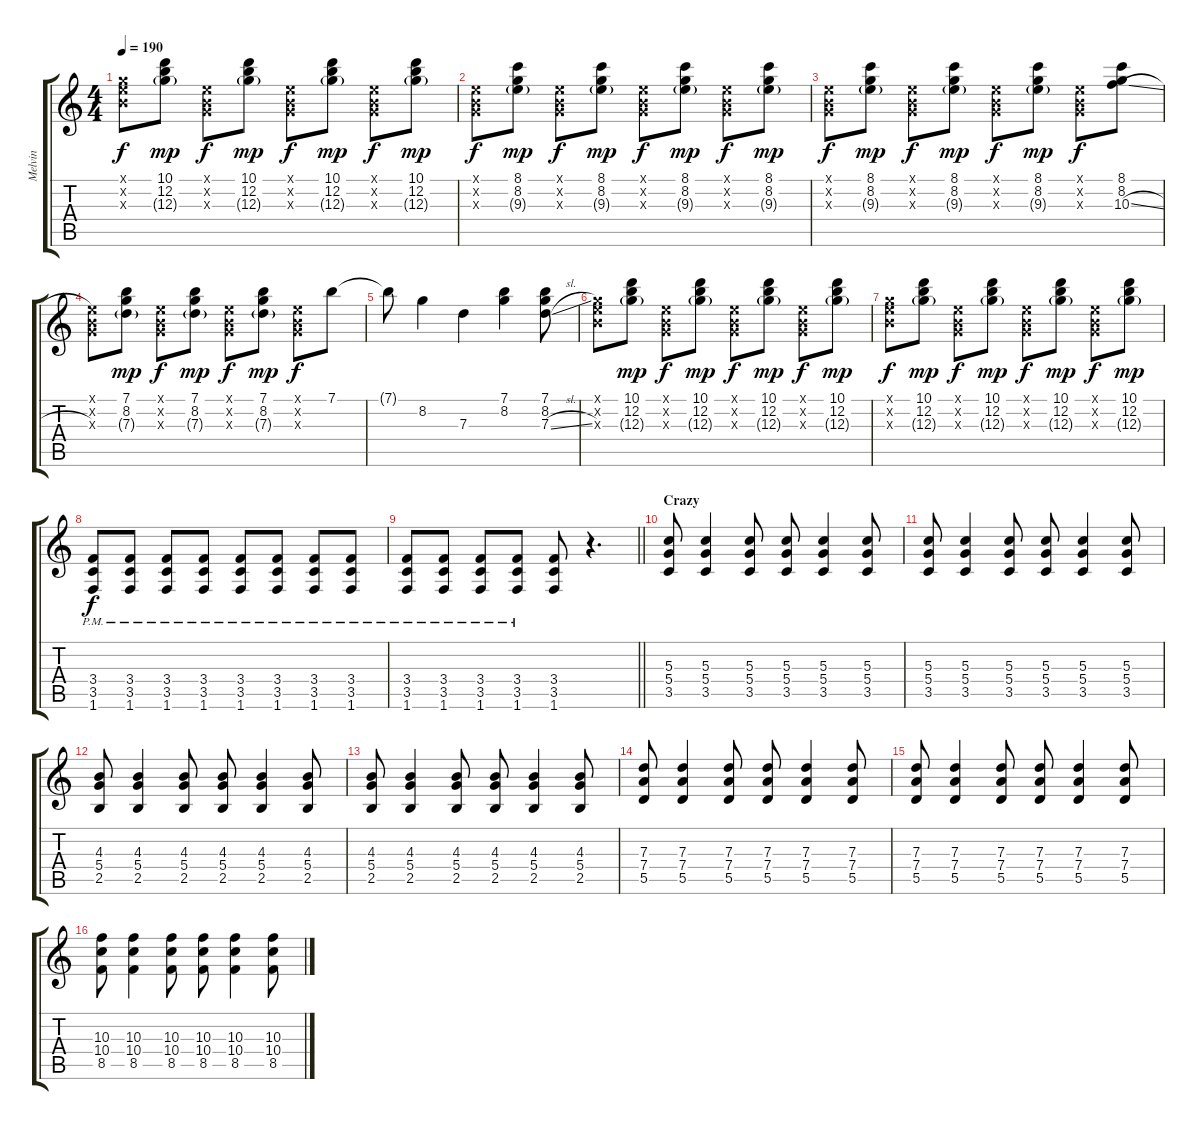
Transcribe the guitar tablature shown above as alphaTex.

\track ("Melvin" "Melvin") {instrument distortionguitar}
\staff {score tabs}
\tuning (E4 B3 G3 D3 A2 E2) {hide}
\ts (4 4)
\tempo 190
\clef g2
\ks c
(0.1{x} 0.2{x} 12.3{x}).8{dy f} (10.1 12.2 12.3{g}).8{dy mp} (0.1{x} 0.2{x} 0.3{x}).8{dy f} (10.1 12.2 12.3{g}).8{dy mp} (0.1{x} 0.2{x} 0.3{x}).8{dy f} (10.1 12.2 12.3{g}).8{dy mp} (0.1{x} 0.2{x} 0.3{x}).8{dy f} (10.1 12.2 12.3{g}).8{dy mp} |
(0.1{x} 0.2{x} 0.3{x}).8{dy f} (8.1 8.2 9.3{g}).8{dy mp} (0.1{x} 0.2{x} 0.3{x}).8{dy f} (8.1 8.2 9.3{g}).8{dy mp} (0.1{x} 0.2{x} 0.3{x}).8{dy f} (8.1 8.2 9.3{g}).8{dy mp} (0.1{x} 0.2{x} 0.3{x}).8{dy f} (8.1 8.2 9.3{g}).8{dy mp} |
(0.1{x} 0.2{x} 0.3{x}).8{dy f} (8.1 8.2 9.3{g}).8{dy mp} (0.1{x} 0.2{x} 0.3{x}).8{dy f} (8.1 8.2 9.3{g}).8{dy mp} (0.1{x} 0.2{x} 0.3{x}).8{dy f} (8.1 8.2 9.3{g}).8{dy mp} (0.1{x} 0.2{x} 0.3{x}).8{dy f} (8.1 8.2 10.3{sl}).8 |
(0.1{x} 0.2{x} 0.3{x}).8 (7.1 8.2 7.3{g}).8{dy mp} (0.1{x} 0.2{x} 0.3{x}).8{dy f} (7.1 8.2 7.3{g}).8{dy mp} (0.1{x} 0.2{x} 0.3{x}).8{dy f} (7.1 8.2 7.3{g}).8{dy mp} (0.1{x} 0.2{x} 0.3{x}).8{dy f} 7.1.8 |
7.1{t}.8 8.2.4 7.3.4 (7.1 8.2).4 (7.1 8.2 7.3{sl}).8 |
(0.1{x} 0.2{x} 12.3{x}).8 (10.1 12.2 12.3{g}).8{dy mp} (0.1{x} 0.2{x} 0.3{x}).8{dy f} (10.1 12.2 12.3{g}).8{dy mp} (0.1{x} 0.2{x} 0.3{x}).8{dy f} (10.1 12.2 12.3{g}).8{dy mp} (0.1{x} 0.2{x} 0.3{x}).8{dy f} (10.1 12.2 12.3{g}).8{dy mp} |
(0.1{x} 0.2{x} 12.3{x}).8{dy f} (10.1 12.2 12.3{g}).8{dy mp} (0.1{x} 0.2{x} 0.3{x}).8{dy f} (10.1 12.2 12.3{g}).8{dy mp} (0.1{x} 0.2{x} 0.3{x}).8{dy f} (10.1 12.2 12.3{g}).8{dy mp} (0.1{x} 0.2{x} 0.3{x}).8{dy f} (10.1 12.2 12.3{g}).8{dy mp} |
(3.4{pm} 3.5{pm} 1.6{pm}).8{dy f volume 13 instrument distortionguitar} (3.4{pm} 3.5{pm} 1.6{pm}).8 (3.4{pm} 3.5{pm} 1.6{pm}).8 (3.4{pm} 3.5{pm} 1.6{pm}).8 (3.4{pm} 3.5{pm} 1.6{pm}).8 (3.4{pm} 3.5{pm} 1.6{pm}).8 (3.4{pm} 3.5{pm} 1.6{pm}).8 (3.4{pm} 3.5{pm} 1.6{pm}).8 |
\barLineRight lightlight
(3.4{pm} 3.5{pm} 1.6{pm}).8 (3.4{pm} 3.5{pm} 1.6{pm}).8 (3.4{pm} 3.5{pm} 1.6{pm}).8 (3.4{pm} 3.5{pm} 1.6{pm}).8 (3.4 3.5 1.6).8 r.4{d} |
\section ("" "Crazy")
(5.3 5.4 3.5).8{volume 13 instrument distortionguitar} (5.3 5.4 3.5).4 (5.3 5.4 3.5).8 (5.3 5.4 3.5).8 (5.3 5.4 3.5).4 (5.3 5.4 3.5).8 |
(5.3 5.4 3.5).8 (5.3 5.4 3.5).4 (5.3 5.4 3.5).8 (5.3 5.4 3.5).8 (5.3 5.4 3.5).4 (5.3 5.4 3.5).8 |
(4.3 5.4 2.5).8 (4.3 5.4 2.5).4 (4.3 5.4 2.5).8 (4.3 5.4 2.5).8 (4.3 5.4 2.5).4 (4.3 5.4 2.5).8 |
(4.3 5.4 2.5).8 (4.3 5.4 2.5).4 (4.3 5.4 2.5).8 (4.3 5.4 2.5).8 (4.3 5.4 2.5).4 (4.3 5.4 2.5).8 |
(7.3 7.4 5.5).8 (7.3 7.4 5.5).4 (7.3 7.4 5.5).8 (7.3 7.4 5.5).8 (7.3 7.4 5.5).4 (7.3 7.4 5.5).8 |
(7.3 7.4 5.5).8 (7.3 7.4 5.5).4 (7.3 7.4 5.5).8 (7.3 7.4 5.5).8 (7.3 7.4 5.5).4 (7.3 7.4 5.5).8 |
(10.3 10.4 8.5).8 (10.3 10.4 8.5).4 (10.3 10.4 8.5).8 (10.3 10.4 8.5).8 (10.3 10.4 8.5).4 (10.3 10.4 8.5).8
